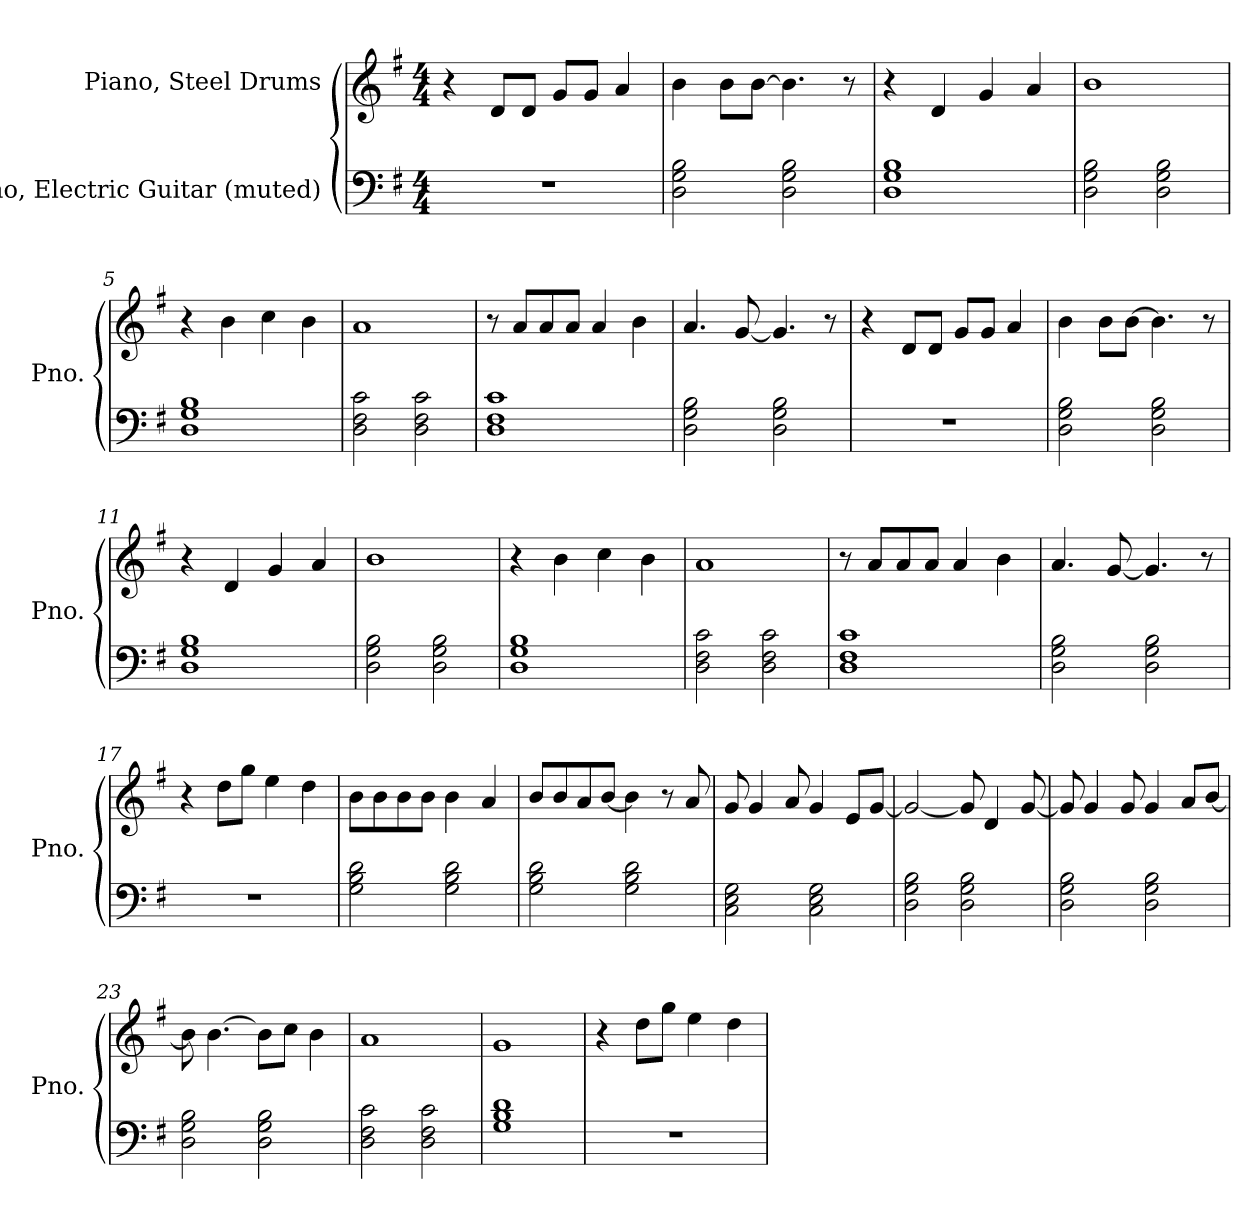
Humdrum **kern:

**kern	**kern
*part2	*part1
*staff2	*staff1
*I"Piano, Electric Guitar (muted)	*I"Piano, Steel Drums
*I'Pno.	*I'Pno.
*clefF4	*clefG2
*k[f#]	*k[f#]
*M4/4	*M4/4
*MM145	*MM145
=1	=1
1r	4r
.	8d/L
.	8d/J
.	8g/L
.	8g/J
.	4a/
=2	=2
2D\ 2G\ 2B\	4b\
.	8b\L
.	[8b\J
2D\ 2G\ 2B\	4.b\]
.	8r
=3	=3
1D 1G 1B	4r
.	4d/
.	4g/
.	4a/
=4	=4
2D\ 2G\ 2B\	1b
2D\ 2G\ 2B\	.
=5	=5
1D 1G 1B	4r
.	4b\
.	4cc\
.	4b\
=6	=6
2D\ 2F#\ 2c\	1a
2D\ 2F#\ 2c\	.
!!LO:LB:g=z
=7	=7
1D 1F# 1c	8r
.	8a/L
.	8a/
.	8a/J
.	4a/
.	4b\
=8	=8
2D\ 2G\ 2B\	4.a/
.	[8g/
2D\ 2G\ 2B\	4.g/]
.	8r
=9	=9
1r	4r
.	8d/L
.	8d/J
.	8g/L
.	8g/J
.	4a/
=10	=10
2D\ 2G\ 2B\	4b\
.	8b\L
.	[8b\J
2D\ 2G\ 2B\	4.b\]
.	8r
=11	=11
1D 1G 1B	4r
.	4d/
.	4g/
.	4a/
=12	=12
2D\ 2G\ 2B\	1b
2D\ 2G\ 2B\	.
=13	=13
1D 1G 1B	4r
.	4b\
.	4cc\
.	4b\
=14	=14
2D\ 2F#\ 2c\	1a
2D\ 2F#\ 2c\	.
!!LO:LB:g=z
=15	=15
1D 1F# 1c	8r
.	8a/L
.	8a/
.	8a/J
.	4a/
.	4b\
=16	=16
2D\ 2G\ 2B\	4.a/
.	[8g/
2D\ 2G\ 2B\	4.g/]
.	8r
=17	=17
1r	4r
.	8dd\L
.	8gg\J
.	4ee\
.	4dd\
=18	=18
2G\ 2B\ 2d\	8b\L
.	8b\
.	8b\
.	8b\J
2G\ 2B\ 2d\	4b\
.	4a/
=19	=19
2G\ 2B\ 2d\	8b/L
.	8b/
.	8a/
.	[8b/J
2G\ 2B\ 2d\	4b\]
.	8r
.	8a/
=20	=20
2C\ 2E\ 2G\	8g/
.	4g/
.	8a/
2C\ 2E\ 2G\	4g/
.	8e/L
.	[8g/J
!!LO:LB:g=z
=21	=21
2D\ 2G\ 2B\	2g/_
2D\ 2G\ 2B\	8g/]
.	4d/
.	[8g/
=22	=22
2D\ 2G\ 2B\	8g/]
.	4g/
.	8g/
2D\ 2G\ 2B\	4g/
.	8a/L
.	[8b/J
=23	=23
2D\ 2G\ 2B\	8b\]
.	[4.b\
2D\ 2G\ 2B\	8b\L]
.	8cc\J
.	4b\
=24	=24
2D\ 2F#\ 2c\	1a
2D\ 2F#\ 2c\	.
=25	=25
1G 1B 1d	1g
=26	=26
1r	4r
.	8dd\L
.	8gg\J
.	4ee\
.	4dd\
=	=
*-	*-
